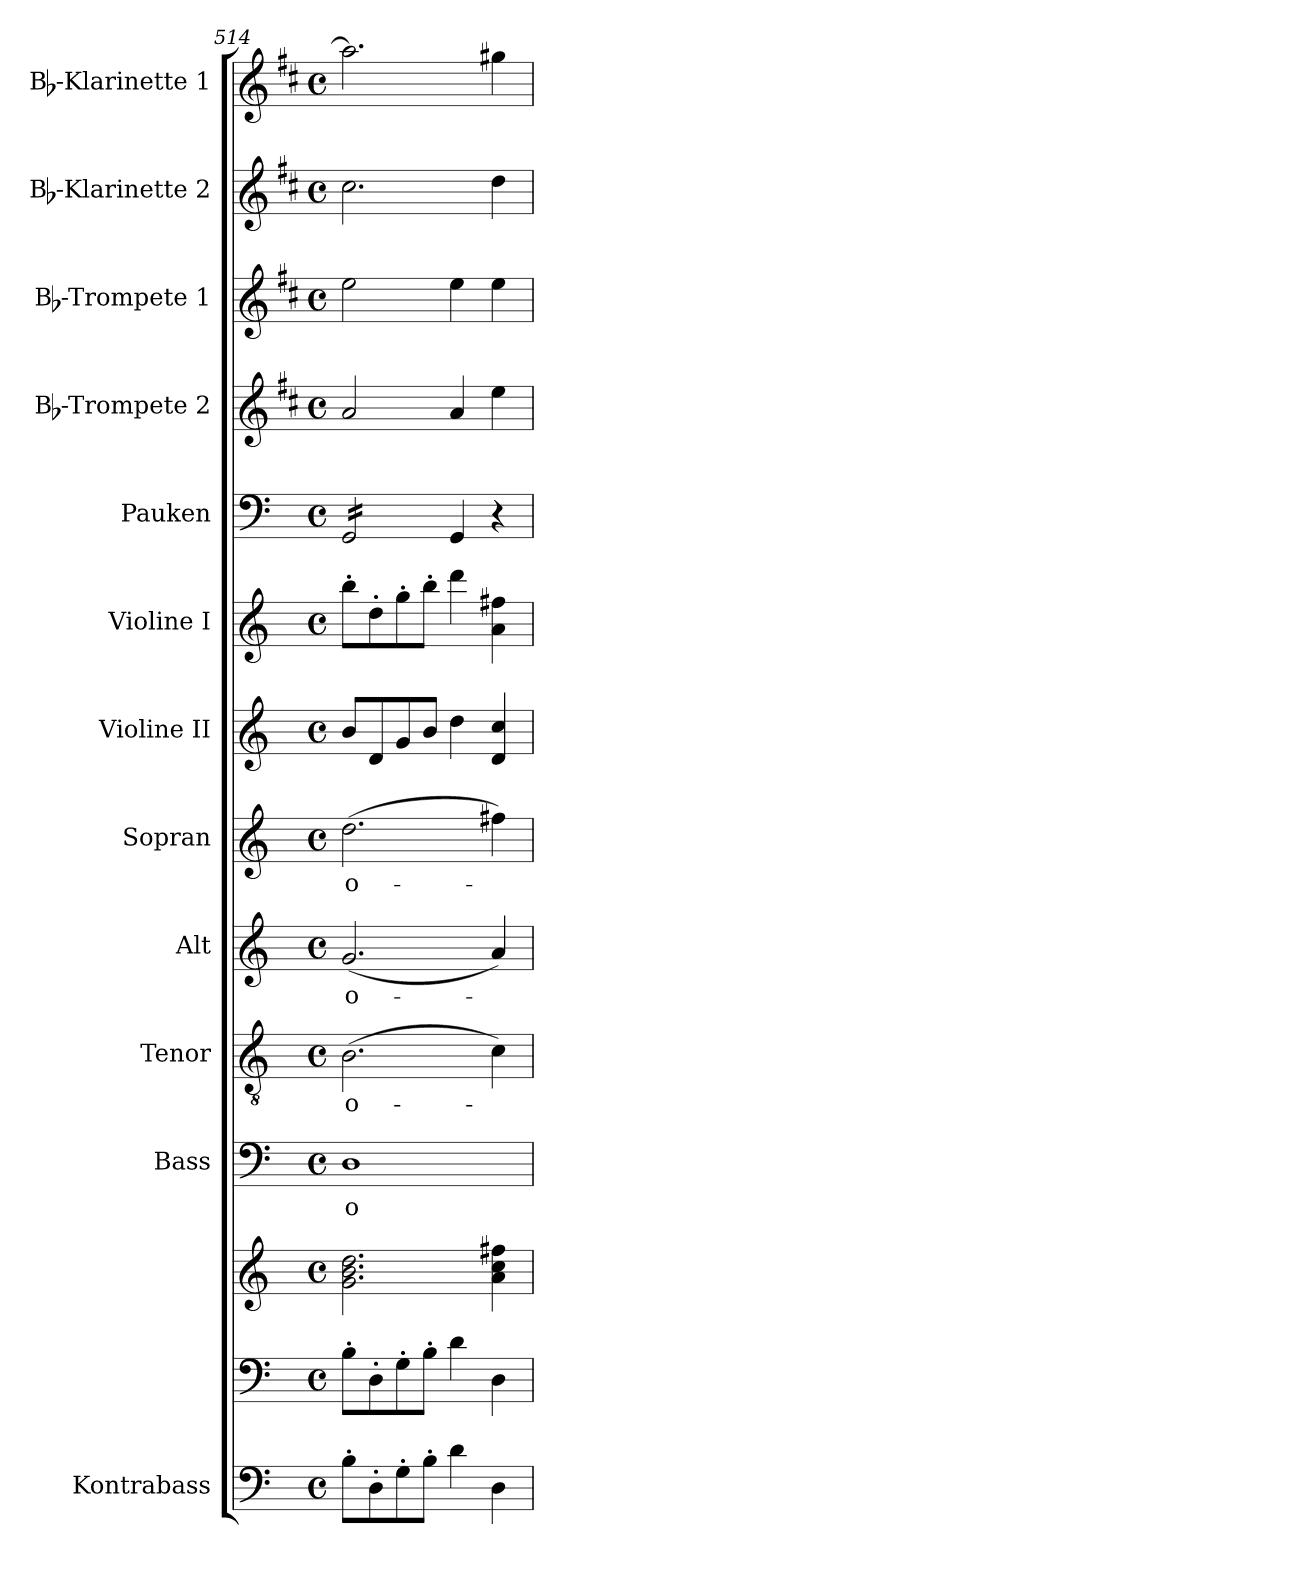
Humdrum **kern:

**kern	**kern	**kern	**kern	**text	**kern	**text	**kern	**text	**kern	**text	**kern	**kern	**kern	**kern	**kern	**kern	**kern
*part13	*part12	*part12	*part11	*part11	*part10	*part10	*part9	*part9	*part8	*part8	*part7	*part6	*part5	*part4	*part3	*part2	*part1
*staff14	*staff13	*staff12	*staff11	*staff11	*staff10	*staff10	*staff9	*staff9	*staff8	*staff8	*staff7	*staff6	*staff5	*staff4	*staff3	*staff2	*staff1
*I"Kontrabass	*	*	*I"Bass	*	*I"Tenor	*	*I"Alt	*	*I"Sopran	*	*I"Violine II	*I"Violine I	*I"Pauken	*I"Bb-Trompete 2	*I"Bb-Trompete 1	*I"Bb-Klarinette 2	*I"Bb-Klarinette 1
*I'Kb.	*	*	*I'B.	*	*I'T.	*	*I'A.	*	*I'S.	*	*I'Vl. II	*I'Vl. I	*I'Pk.	*I'Bb Trp. 2	*I'Bb Trp. 1	*I'Bb Kl. 2	*I'Bb Kl. 1
*clefF4	*clefF4	*clefG2	*clefF4	*	*clefGv2	*	*clefG2	*	*clefG2	*	*clefG2	*clefG2	*clefF4	*clefG2	*clefG2	*clefG2	*clefG2
*ITrd7c12	*	*	*	*	*	*	*	*	*	*	*	*	*	*ITrd1c2	*ITrd1c2	*ITrd1c2	*ITrd1c2
*k[]	*k[]	*k[]	*k[]	*	*k[]	*	*k[]	*	*k[]	*	*k[]	*k[]	*k[]	*k[]	*k[]	*k[]	*k[]
*C:	*C:	*C:	*C:	*	*C:	*	*C:	*	*C:	*	*C:	*C:	*C:	*C:	*C:	*C:	*C:
*M4/4	*M4/4	*M4/4	*M4/4	*	*M4/4	*	*M4/4	*	*M4/4	*	*M4/4	*M4/4	*M4/4	*M4/4	*M4/4	*M4/4	*M4/4
*met(c)	*met(c)	*met(c)	*met(c)	*	*met(c)	*	*met(c)	*	*met(c)	*	*met(c)	*met(c)	*met(c)	*met(c)	*met(c)	*met(c)	*met(c)
=514	=514	=514	=514	=514	=514	=514	=514	=514	=514	=514	=514	=514	=514	=514	=514	=514	=514
!	!	!	!	!LO:LY:b	!	!LO:LY:b	!	!LO:LY:b	!	!LO:LY:b	!	!	!	!	!	!	!
*	*	*	*	*	*	*	*	*	*	*	*	*	*tremolo	*	*	*	*
8BB'>\L	8B'>\L	2.g\ 2.b\ 2.dd\	1D	-o-	(>2.B\	-o-	(<2.g/	-o-	(>2.dd\	-o-	8b/L	8bb'>\L	16GG/LL	2g/	2dd\	2.b\	2.gg\]
.	.	.	.	.	.	.	.	.	.	.	.	.	16GG/	.	.	.	.
8DD'>\	8D'>\	.	.	.	.	.	.	.	.	.	8d/	8dd'>\	16GG/	.	.	.	.
.	.	.	.	.	.	.	.	.	.	.	.	.	16GG/	.	.	.	.
8GG'>\	8G'>\	.	.	.	.	.	.	.	.	.	8g/	8gg'>\	16GG/	.	.	.	.
.	.	.	.	.	.	.	.	.	.	.	.	.	16GG/	.	.	.	.
8BB'>\J	8B'>\J	.	.	.	.	.	.	.	.	.	8b/J	8bb'>\J	16GG/	.	.	.	.
.	.	.	.	.	.	.	.	.	.	.	.	.	16GG/JJ	.	.	.	.
*	*	*	*	*	*	*	*	*	*	*	*	*	*Xtremolo	*	*	*	*
4D\	4d\	.	.	.	.	.	.	.	.	.	4dd\	4ddd\	4GG/	4g/	4dd\	.	.
4DD\	4D\	4a\ 4cc\ 4ff#X\	.	.	4c\)	.	4a/)	.	4ff#X\)	.	4d/ 4cc/	4a\ 4ff#X\	4r	4dd\	4dd\	4cc\	4ff#X\
=	=	=	=	=	=	=	=	=	=	=	=	=	=	=	=	=	=
*-	*-	*-	*-	*-	*-	*-	*-	*-	*-	*-	*-	*-	*-	*-	*-	*-	*-
